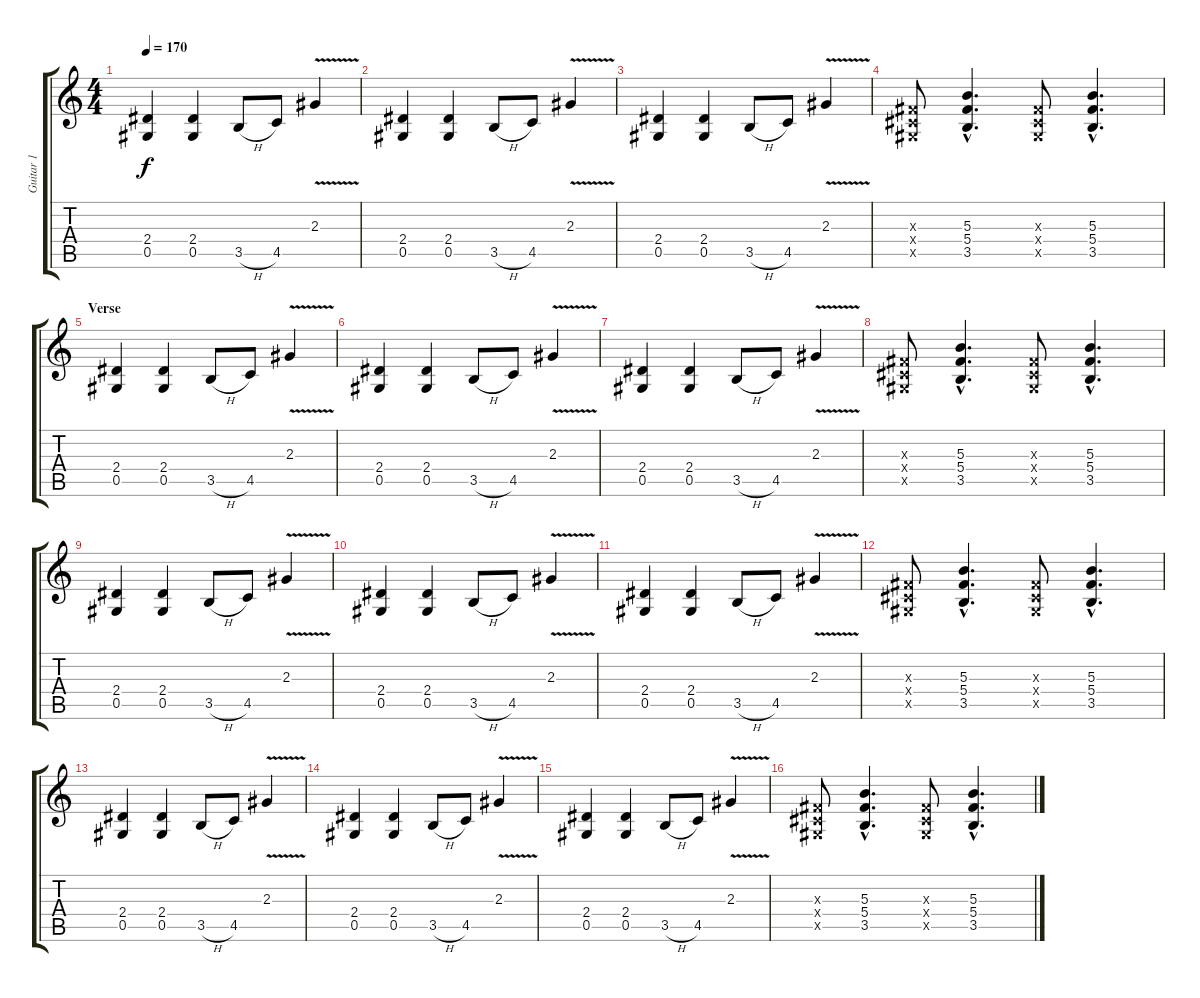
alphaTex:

\track ("Guitar 1" "Guitar 1") {instrument distortionguitar}
\staff {score tabs}
\tuning (Eb4 Bb3 Gb3 Db3 Ab2 Eb2) {hide}
\ts (4 4)
\tempo 170
\clef g2
\ks c
(2.4 0.5).4{dy f} (2.4 0.5).4 3.5{h}.8 4.5.8 2.3{v}.4 |
(2.4 0.5).4 (2.4 0.5).4 3.5{h}.8 4.5.8 2.3{v}.4 |
(2.4 0.5).4 (2.4 0.5).4 3.5{h}.8 4.5.8 2.3{v}.4 |
(0.3{x} 0.4{x} 0.5{x}).8 (5.3{hac} 5.4{hac} 3.5{hac}).4{d} (0.3{x} 0.4{x} 0.5{x}).8 (5.3{hac} 5.4{hac} 3.5{hac}).4{d} |
\section ("" "Verse")
(2.4 0.5).4 (2.4 0.5).4 3.5{h}.8 4.5.8 2.3{v}.4 |
(2.4 0.5).4 (2.4 0.5).4 3.5{h}.8 4.5.8 2.3{v}.4 |
(2.4 0.5).4 (2.4 0.5).4 3.5{h}.8 4.5.8 2.3{v}.4 |
(0.3{x} 0.4{x} 0.5{x}).8 (5.3{hac} 5.4{hac} 3.5{hac}).4{d} (0.3{x} 0.4{x} 0.5{x}).8 (5.3{hac} 5.4{hac} 3.5{hac}).4{d} |
(2.4 0.5).4 (2.4 0.5).4 3.5{h}.8 4.5.8 2.3{v}.4 |
(2.4 0.5).4 (2.4 0.5).4 3.5{h}.8 4.5.8 2.3{v}.4 |
(2.4 0.5).4 (2.4 0.5).4 3.5{h}.8 4.5.8 2.3{v}.4 |
(0.3{x} 0.4{x} 0.5{x}).8 (5.3{hac} 5.4{hac} 3.5{hac}).4{d} (0.3{x} 0.4{x} 0.5{x}).8 (5.3{hac} 5.4{hac} 3.5{hac}).4{d} |
(2.4 0.5).4 (2.4 0.5).4 3.5{h}.8 4.5.8 2.3{v}.4 |
(2.4 0.5).4 (2.4 0.5).4 3.5{h}.8 4.5.8 2.3{v}.4 |
(2.4 0.5).4 (2.4 0.5).4 3.5{h}.8 4.5.8 2.3{v}.4 |
(0.3{x} 0.4{x} 0.5{x}).8 (5.3{hac} 5.4{hac} 3.5{hac}).4{d} (0.3{x} 0.4{x} 0.5{x}).8 (5.3{hac} 5.4{hac} 3.5{hac}).4{d}
